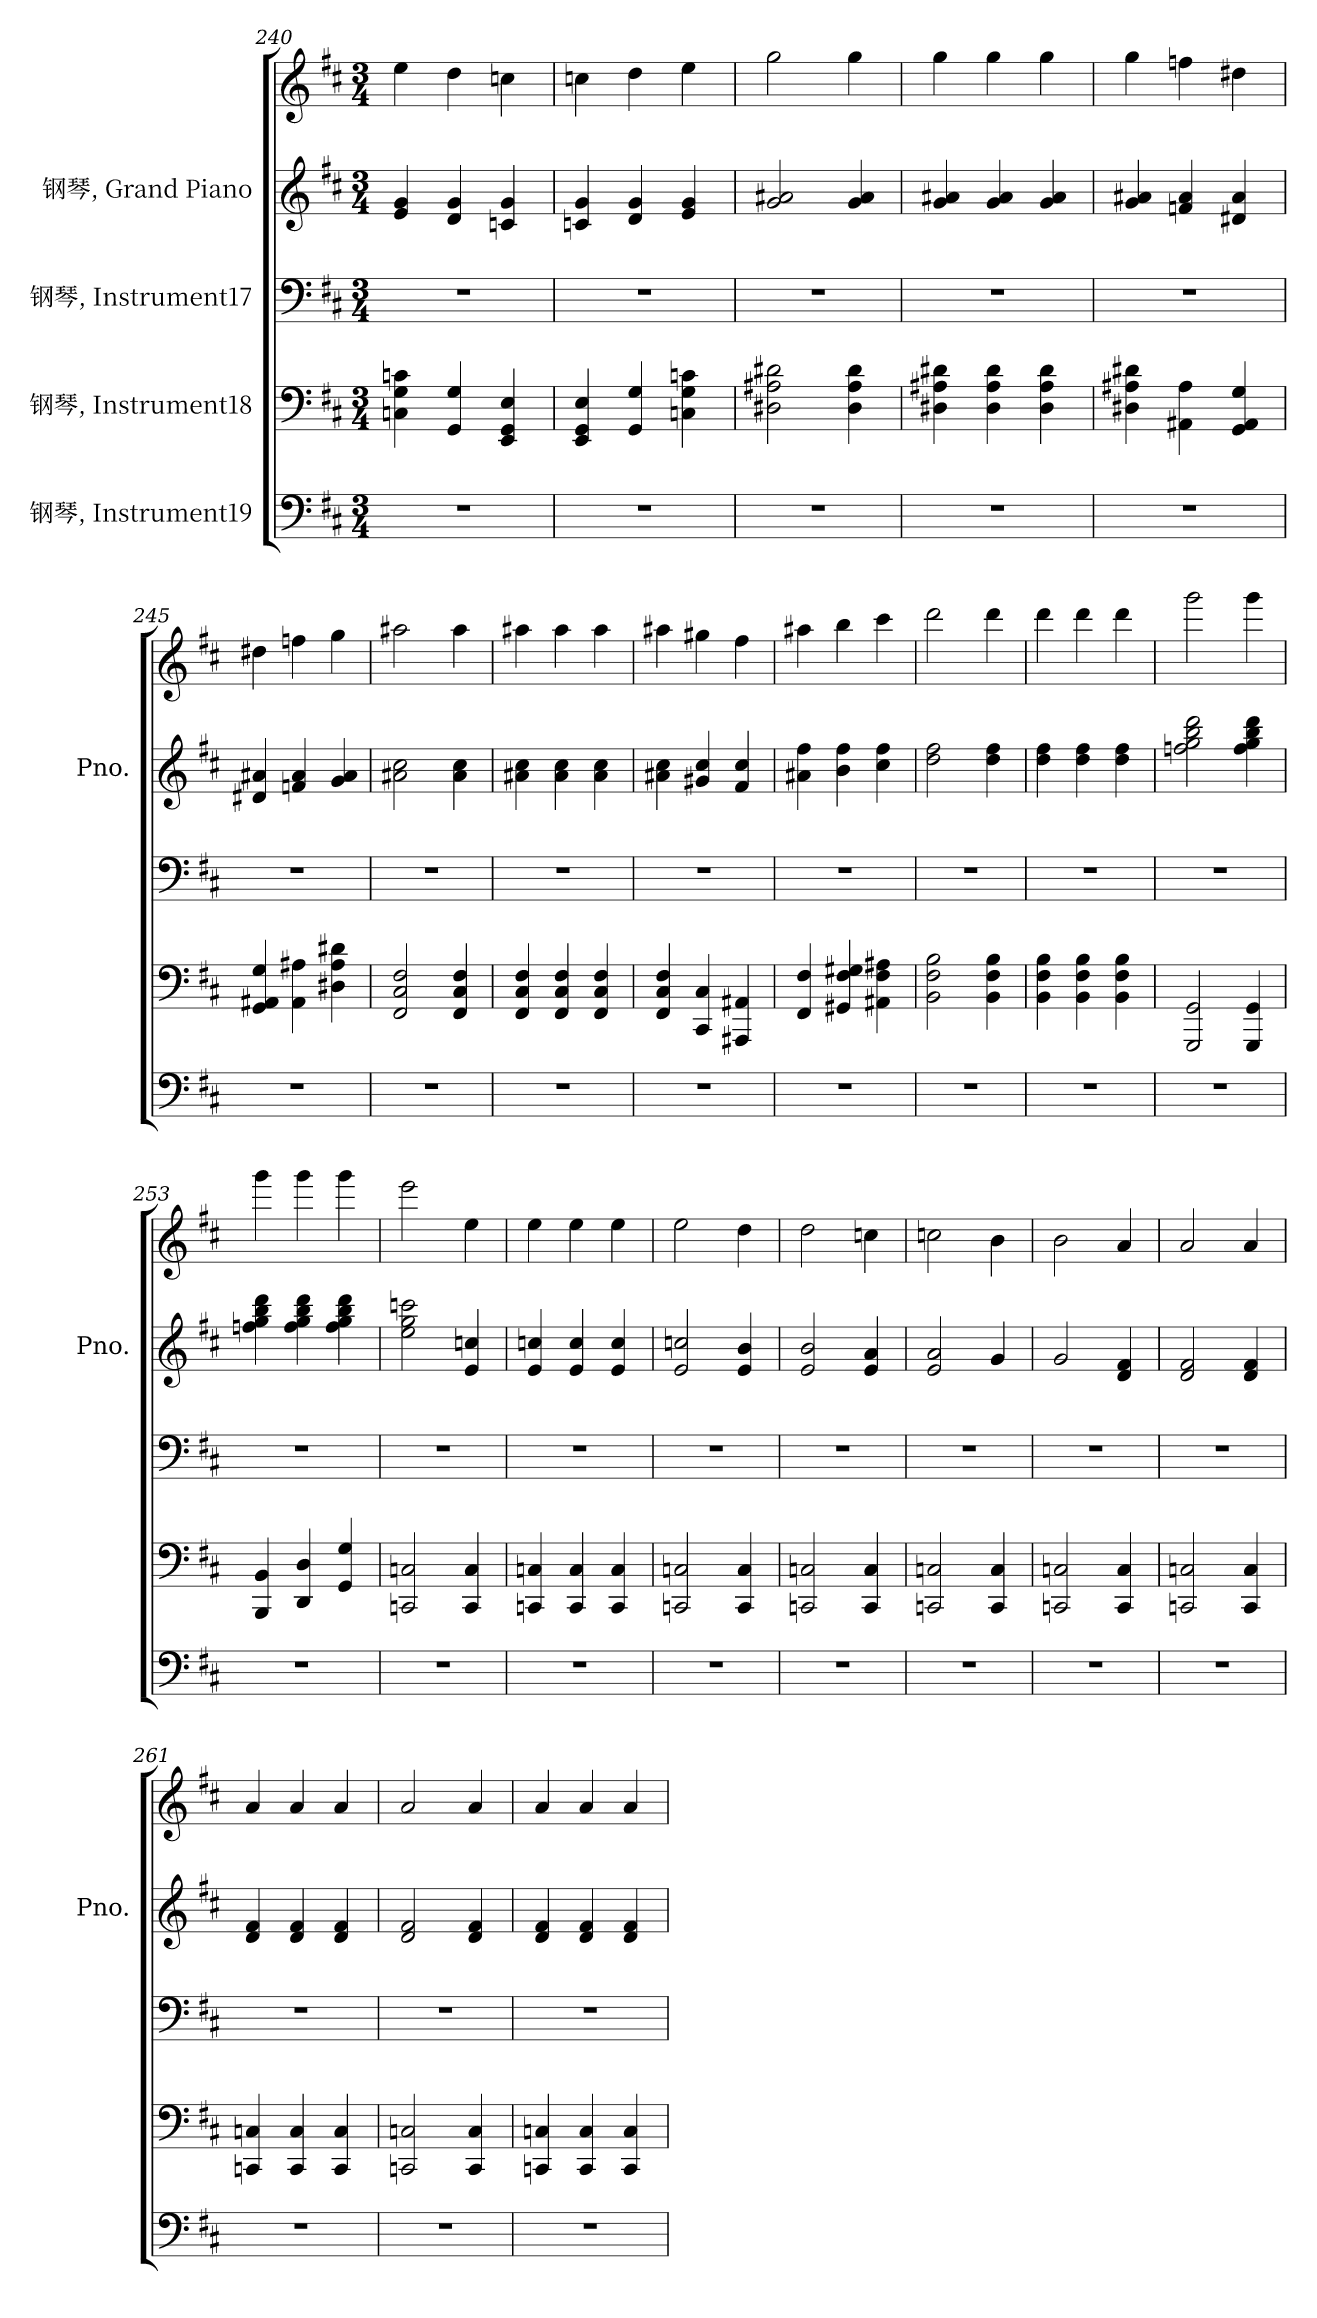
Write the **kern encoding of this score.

**kern	**kern	**kern	**kern	**kern
*part4	*part3	*part2	*part1	*part1
*staff5	*staff4	*staff3	*staff2	*staff1
*I"钢琴, Instrument19	*I"钢琴, Instrument18	*I"钢琴, Instrument17	*I"钢琴, Grand Piano	*
*	*	*	*I'Pno.	*
*clefF4	*clefF4	*clefF4	*clefG2	*clefG2
*k[f#c#]	*k[f#c#]	*k[f#c#]	*k[f#c#]	*k[f#c#]
*M3/4	*M3/4	*M3/4	*M3/4	*M3/4
=240	=240	=240	=240	=240
2.r	4Cn\ 4G\ 4cn\	2.r	4e/ 4g/	4ee\
.	4GG/ 4G/	.	4d/ 4g/	4dd\
.	4EE/ 4GG/ 4E/	.	4cn/ 4g/	4ccn\
=241	=241	=241	=241	=241
2.r	4EE/ 4GG/ 4E/	2.r	4cn/ 4g/	4ccn\
.	4GG/ 4G/	.	4d/ 4g/	4dd\
.	4Cn\ 4G\ 4cn\	.	4e/ 4g/	4ee\
=242	=242	=242	=242	=242
2.r	2D#X\ 2A#X\ 2d#X\	2.r	2g/ 2a#X/	2gg\
.	4D#\ 4A#\ 4d#\	.	4g/ 4a#/	4gg\
!!LO:LB:g=z
=243	=243	=243	=243	=243
2.r	4D#X\ 4A#X\ 4d#X\	2.r	4g/ 4a#X/	4gg\
.	4D#\ 4A#\ 4d#\	.	4g/ 4a#/	4gg\
.	4D#\ 4A#\ 4d#\	.	4g/ 4a#/	4gg\
=244	=244	=244	=244	=244
2.r	4D#X\ 4A#X\ 4d#X\	2.r	4g/ 4a#X/	4gg\
.	4AA#X\ 4A#\	.	4fn/ 4a#/	4ffn\
.	4GG/ 4AA#/ 4G/	.	4d#X/ 4a#/	4dd#X\
=245	=245	=245	=245	=245
2.r	4GG/ 4AA#X/ 4G/	2.r	4d#X/ 4a#X/	4dd#X\
.	4AA#\ 4A#X\	.	4fn/ 4a#/	4ffn\
.	4D#X\ 4A#\ 4d#X\	.	4g/ 4a#/	4gg\
=246	=246	=246	=246	=246
2.r	2FF#/ 2C#/ 2F#/	2.r	2a#X\ 2cc#\	2aa#X\
.	4FF#/ 4C#/ 4F#/	.	4a#\ 4cc#\	4aa#\
=247	=247	=247	=247	=247
2.r	4FF#/ 4C#/ 4F#/	2.r	4a#X\ 4cc#\	4aa#X\
.	4FF#/ 4C#/ 4F#/	.	4a#\ 4cc#\	4aa#\
.	4FF#/ 4C#/ 4F#/	.	4a#\ 4cc#\	4aa#\
=248	=248	=248	=248	=248
2.r	4FF#/ 4C#/ 4F#/	2.r	4a#X\ 4cc#\	4aa#X\
.	4CC#/ 4C#/	.	4g#X/ 4cc#/	4gg#X\
.	4AAA#X/ 4AA#X/	.	4f#/ 4cc#/	4ff#\
!!LO:PB:g=z
=249	=249	=249	=249	=249
2.r	4FF#/ 4F#/	2.r	4a#X\ 4ff#\	4aa#X\
.	4GG#X/ 4F#/ 4G#X/	.	4b\ 4ff#\	4bb\
.	4AA#X\ 4F#\ 4A#X\	.	4cc#\ 4ff#\	4ccc#\
=250	=250	=250	=250	=250
2.r	2BB\ 2F#\ 2B\	2.r	2dd\ 2ff#\	2ddd\
.	4BB\ 4F#\ 4B\	.	4dd\ 4ff#\	4ddd\
=251	=251	=251	=251	=251
2.r	4BB\ 4F#\ 4B\	2.r	4dd\ 4ff#\	4ddd\
.	4BB\ 4F#\ 4B\	.	4dd\ 4ff#\	4ddd\
.	4BB\ 4F#\ 4B\	.	4dd\ 4ff#\	4ddd\
=252	=252	=252	=252	=252
2.r	2GGG/ 2GG/	2.r	2ffn\ 2gg\ 2bb\ 2ddd\	2ggg\
.	4GGG/ 4GG/	.	4ff\ 4gg\ 4bb\ 4ddd\	4ggg\
=253	=253	=253	=253	=253
2.r	4BBB/ 4BB/	2.r	4ffn\ 4gg\ 4bb\ 4ddd\	4ggg\
.	4DD/ 4D/	.	4ff\ 4gg\ 4bb\ 4ddd\	4ggg\
.	4GG/ 4G/	.	4ff\ 4gg\ 4bb\ 4ddd\	4ggg\
=254	=254	=254	=254	=254
2.r	2CCn/ 2Cn/	2.r	2ee\ 2gg\ 2cccn\	2eee\
.	4CC/ 4C/	.	4e/ 4ccn/	4ee\
=255	=255	=255	=255	=255
2.r	4CCn/ 4Cn/	2.r	4e/ 4ccn/	4ee\
.	4CC/ 4C/	.	4e/ 4cc/	4ee\
.	4CC/ 4C/	.	4e/ 4cc/	4ee\
=256	=256	=256	=256	=256
2.r	2CCn/ 2Cn/	2.r	2e/ 2ccn/	2ee\
.	4CC/ 4C/	.	4e/ 4b/	4dd\
!!LO:LB:g=z
=257	=257	=257	=257	=257
2.r	2CCn/ 2Cn/	2.r	2e/ 2b/	2dd\
.	4CC/ 4C/	.	4e/ 4a/	4ccn\
=258	=258	=258	=258	=258
2.r	2CCn/ 2Cn/	2.r	2e/ 2a/	2ccn\
.	4CC/ 4C/	.	4g/	4b\
=259	=259	=259	=259	=259
2.r	2CCn/ 2Cn/	2.r	2g/	2b\
.	4CC/ 4C/	.	4d/ 4f#/	4a/
=260	=260	=260	=260	=260
2.r	2CCn/ 2Cn/	2.r	2d/ 2f#/	2a/
.	4CC/ 4C/	.	4d/ 4f#/	4a/
=261	=261	=261	=261	=261
2.r	4CCn/ 4Cn/	2.r	4d/ 4f#/	4a/
.	4CC/ 4C/	.	4d/ 4f#/	4a/
.	4CC/ 4C/	.	4d/ 4f#/	4a/
=262	=262	=262	=262	=262
2.r	2CCn/ 2Cn/	2.r	2d/ 2f#/	2a/
.	4CC/ 4C/	.	4d/ 4f#/	4a/
=263	=263	=263	=263	=263
2.r	4CCn/ 4Cn/	2.r	4d/ 4f#/	4a/
.	4CC/ 4C/	.	4d/ 4f#/	4a/
.	4CC/ 4C/	.	4d/ 4f#/	4a/
=	=	=	=	=
*-	*-	*-	*-	*-
